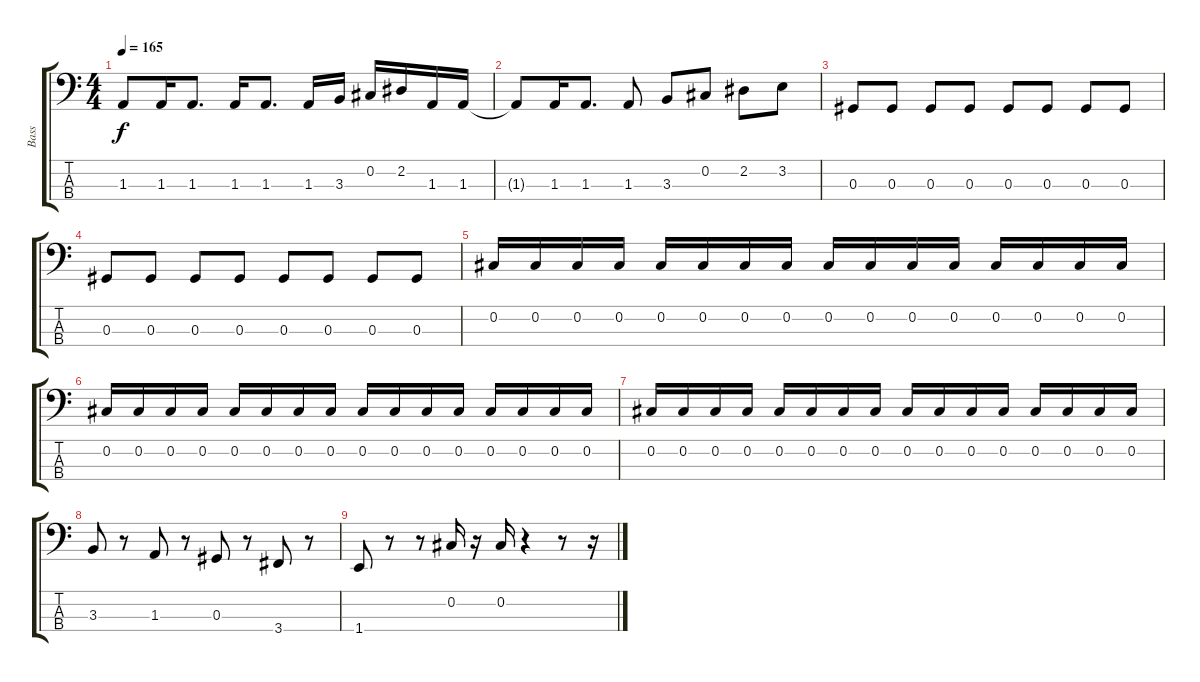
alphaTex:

\track ("Bass" "Bass") {instrument electricbassfinger}
\staff {score tabs}
\tuning (Gb2 Db2 Ab1 Eb1) {hide}
\ts (4 4)
\tempo 165
\clef f4
\ks c
1.3.8{dy f} 1.3.16 1.3.8{d} 1.3.16 1.3.8{d} 1.3.16 3.3.16 0.2.16 2.2.16 1.3.16 1.3.16 |
1.3{t}.8 1.3.16 1.3.8{d} 1.3.8 3.3.8 0.2.8 2.2.8 3.2.8 |
0.3.8 0.3.8 0.3.8 0.3.8 0.3.8 0.3.8 0.3.8 0.3.8 |
0.3.8 0.3.8 0.3.8 0.3.8 0.3.8 0.3.8 0.3.8 0.3.8 |
0.2.16 0.2.16 0.2.16 0.2.16 0.2.16 0.2.16 0.2.16 0.2.16 0.2.16 0.2.16 0.2.16 0.2.16 0.2.16 0.2.16 0.2.16 0.2.16 |
0.2.16 0.2.16 0.2.16 0.2.16 0.2.16 0.2.16 0.2.16 0.2.16 0.2.16 0.2.16 0.2.16 0.2.16 0.2.16 0.2.16 0.2.16 0.2.16 |
0.2.16 0.2.16 0.2.16 0.2.16 0.2.16 0.2.16 0.2.16 0.2.16 0.2.16 0.2.16 0.2.16 0.2.16 0.2.16 0.2.16 0.2.16 0.2.16 |
3.3.8 r.8 1.3.8 r.8 0.3.8 r.8 3.4.8 r.8 |
1.4.8 r.8 r.8{volume 16 balance 8} 0.2.16 r.16 0.2.16 r.4 r.8 r.16
